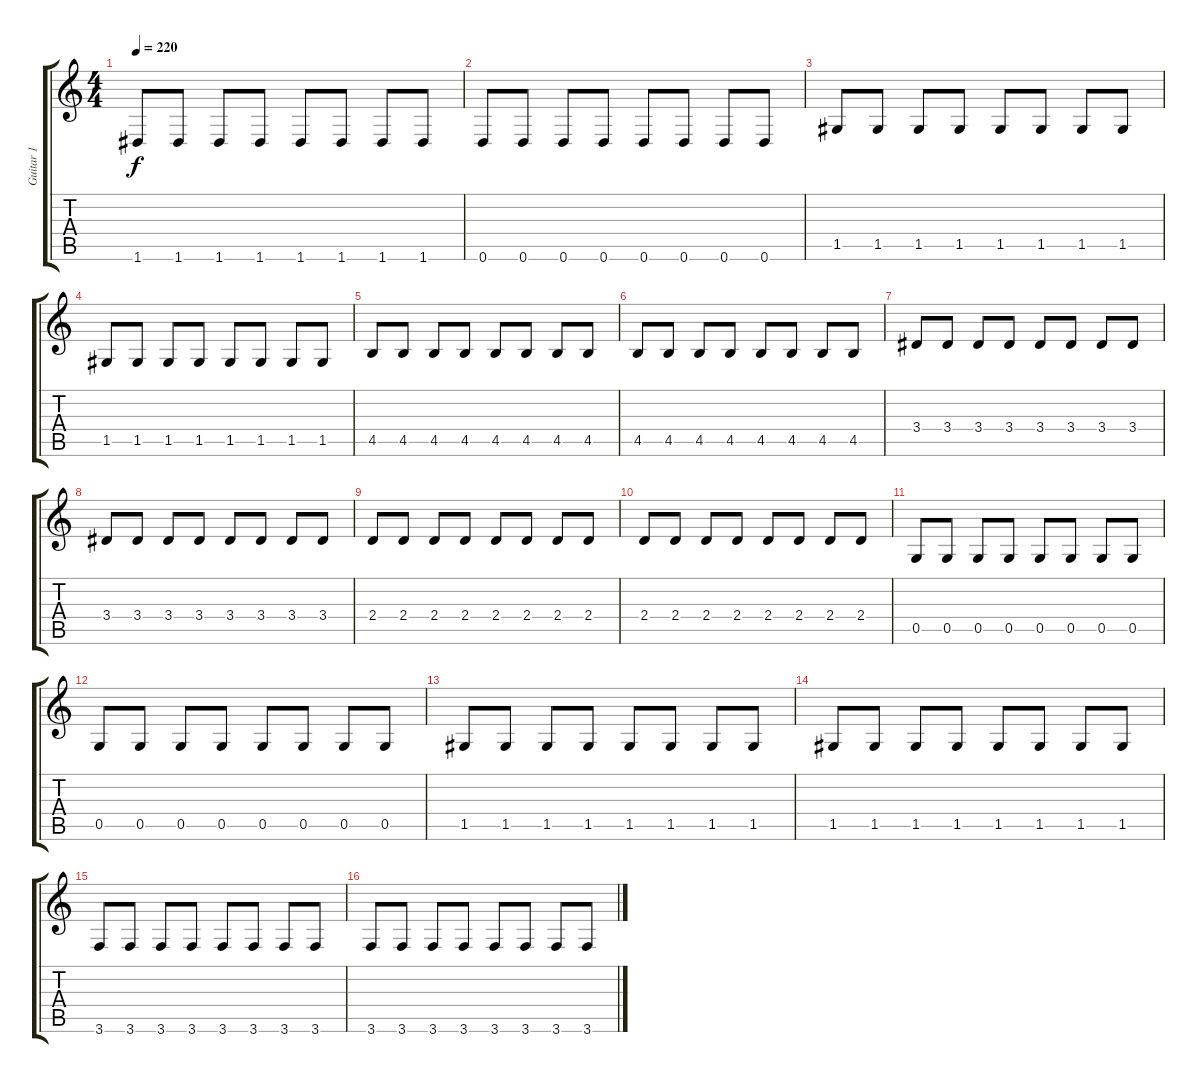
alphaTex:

\track ("Guitar 1" "Guitar 1") {instrument distortionguitar}
\staff {score tabs}
\tuning (D4 A3 F3 C3 G2 D2) {hide}
\ts (4 4)
\tempo 220
\clef g2
\ks c
1.6.8{dy f} 1.6.8 1.6.8 1.6.8 1.6.8 1.6.8 1.6.8 1.6.8 |
0.6.8 0.6.8 0.6.8 0.6.8 0.6.8 0.6.8 0.6.8 0.6.8 |
1.5.8 1.5.8 1.5.8 1.5.8 1.5.8 1.5.8 1.5.8 1.5.8 |
1.5.8 1.5.8 1.5.8 1.5.8 1.5.8 1.5.8 1.5.8 1.5.8 |
4.5.8 4.5.8 4.5.8 4.5.8 4.5.8 4.5.8 4.5.8 4.5.8 |
4.5.8 4.5.8 4.5.8 4.5.8 4.5.8 4.5.8 4.5.8 4.5.8 |
3.4.8 3.4.8 3.4.8 3.4.8 3.4.8 3.4.8 3.4.8 3.4.8 |
3.4.8 3.4.8 3.4.8 3.4.8 3.4.8 3.4.8 3.4.8 3.4.8 |
2.4.8 2.4.8 2.4.8 2.4.8 2.4.8 2.4.8 2.4.8 2.4.8 |
2.4.8 2.4.8 2.4.8 2.4.8 2.4.8 2.4.8 2.4.8 2.4.8 |
0.5.8 0.5.8 0.5.8 0.5.8 0.5.8 0.5.8 0.5.8 0.5.8 |
0.5.8 0.5.8 0.5.8 0.5.8 0.5.8 0.5.8 0.5.8 0.5.8 |
1.5.8 1.5.8 1.5.8 1.5.8 1.5.8 1.5.8 1.5.8 1.5.8 |
1.5.8 1.5.8 1.5.8 1.5.8 1.5.8 1.5.8 1.5.8 1.5.8 |
3.6.8 3.6.8 3.6.8 3.6.8 3.6.8 3.6.8 3.6.8 3.6.8 |
3.6.8 3.6.8 3.6.8 3.6.8 3.6.8 3.6.8 3.6.8 3.6.8
